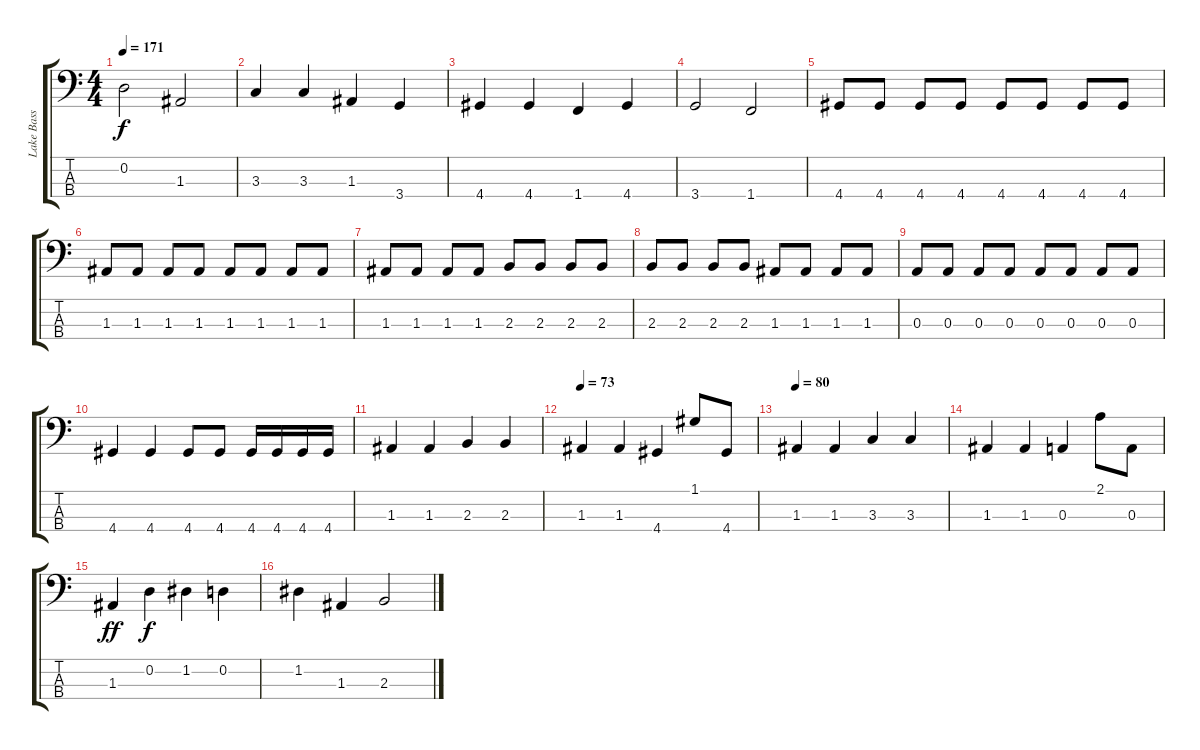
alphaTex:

\track ("Lake Bass" "Lake Bass") {instrument electricbasspick}
\staff {score tabs}
\tuning (G2 D2 A1 E1) {hide}
\ts (4 4)
\tempo 171
\clef f4
\ks c
0.2.2{dy f} 1.3.2 |
3.3.4 3.3.4 1.3.4 3.4.4 |
4.4.4 4.4.4 1.4.4 4.4.4 |
3.4.2 1.4.2 |
4.4.8 4.4.8 4.4.8 4.4.8 4.4.8 4.4.8 4.4.8 4.4.8 |
1.3.8 1.3.8 1.3.8 1.3.8 1.3.8 1.3.8 1.3.8 1.3.8 |
1.3.8 1.3.8 1.3.8 1.3.8 2.3.8 2.3.8 2.3.8 2.3.8 |
2.3.8 2.3.8 2.3.8 2.3.8 1.3.8 1.3.8 1.3.8 1.3.8 |
0.3.8 0.3.8 0.3.8 0.3.8 0.3.8 0.3.8 0.3.8 0.3.8 |
4.4.4 4.4.4 4.4.8 4.4.8 4.4.16 4.4.16 4.4.16 4.4.16 |
1.3.4 1.3.4 2.3.4 2.3.4 |
\tempo 73
1.3.4 1.3.4 4.4.4 1.1.8 4.4.8 |
\tempo 80
1.3.4 1.3.4 3.3.4 3.3.4 |
1.3.4 1.3.4 0.3.4 2.1.8 0.3.8 |
1.3.4{dy ff} 0.2.4{dy f} 1.2.4 0.2.4 |
1.2.4 1.3.4 2.3.2
